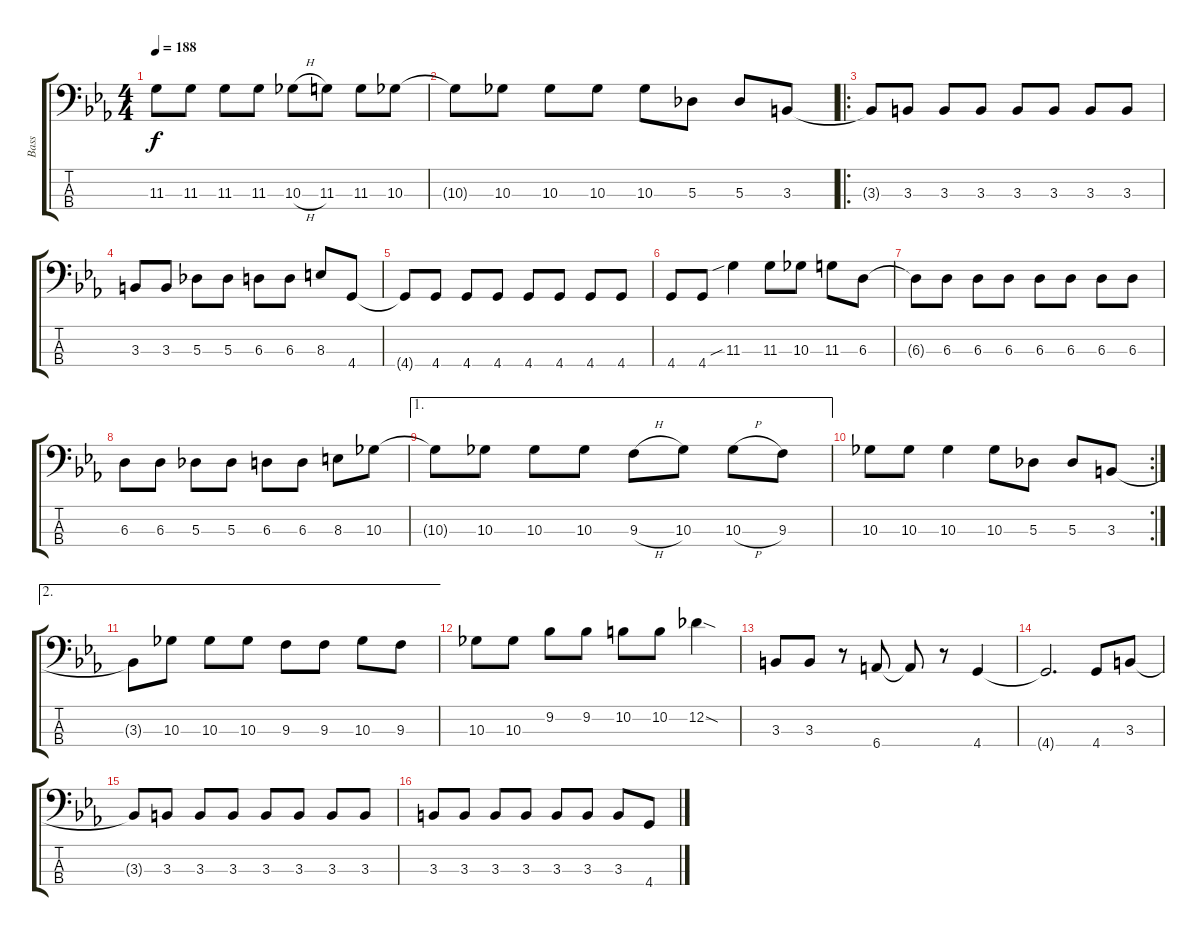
\track ("Bass" "Bass") {instrument electricbasspick}
\staff {score tabs}
\tuning (Gb2 Db2 Ab1 Eb1) {hide}
\ts (4 4)
\tempo 188
\clef f4
\ks eb
11.3{t}.8{dy f} 11.3.8 11.3.8 11.3.8 10.3{h}.8 11.3.8 11.3.8 10.3.8 |
10.3{t}.8 10.3.8 10.3.8 10.3.8 10.3.8 5.3.8 5.3.8 3.3.8 |
\ro
3.3{t}.8 3.3.8 3.3.8 3.3.8 3.3.8 3.3.8 3.3.8 3.3.8 |
3.3.8 3.3.8 5.3.8 5.3.8 6.3.8 6.3.8 8.3.8 4.4.8 |
4.4{t}.8 4.4.8 4.4.8 4.4.8 4.4.8 4.4.8 4.4.8 4.4.8 |
4.4.8 4.4.8 11.3{sib}.4 11.3.8 10.3.8 11.3.8 6.3.8 |
6.3{t}.8 6.3.8 6.3.8 6.3.8 6.3.8 6.3.8 6.3.8 6.3.8 |
6.3.8 6.3.8 5.3.8 5.3.8 6.3.8 6.3.8 8.3.8 10.3.8 |
\ae 1
10.3{t}.8 10.3.8 10.3.8 10.3.8 9.3{h}.8 10.3.8 10.3{h}.8 9.3.8 |
\rc 2
10.3.8 10.3.8 10.3.4 10.3.8 5.3.8 5.3.8 3.3.8 |
\ae 2
3.3{t}.8 10.3.8 10.3.8 10.3.8 9.3.8 9.3.8 10.3.8 9.3.8 |
10.3.8 10.3.8 9.2.8 9.2.8 10.2.8 10.2.8 12.2{sod}.4 |
3.3.8 3.3.8 r.8 6.4.8 6.4{t}.8 r.8 4.4.4 |
4.4{t}.2{d} 4.4.8 3.3.8 |
3.3{t}.8 3.3.8 3.3.8 3.3.8 3.3.8 3.3.8 3.3.8 3.3.8 |
3.3.8 3.3.8 3.3.8 3.3.8 3.3.8 3.3.8 3.3.8 4.4.8
